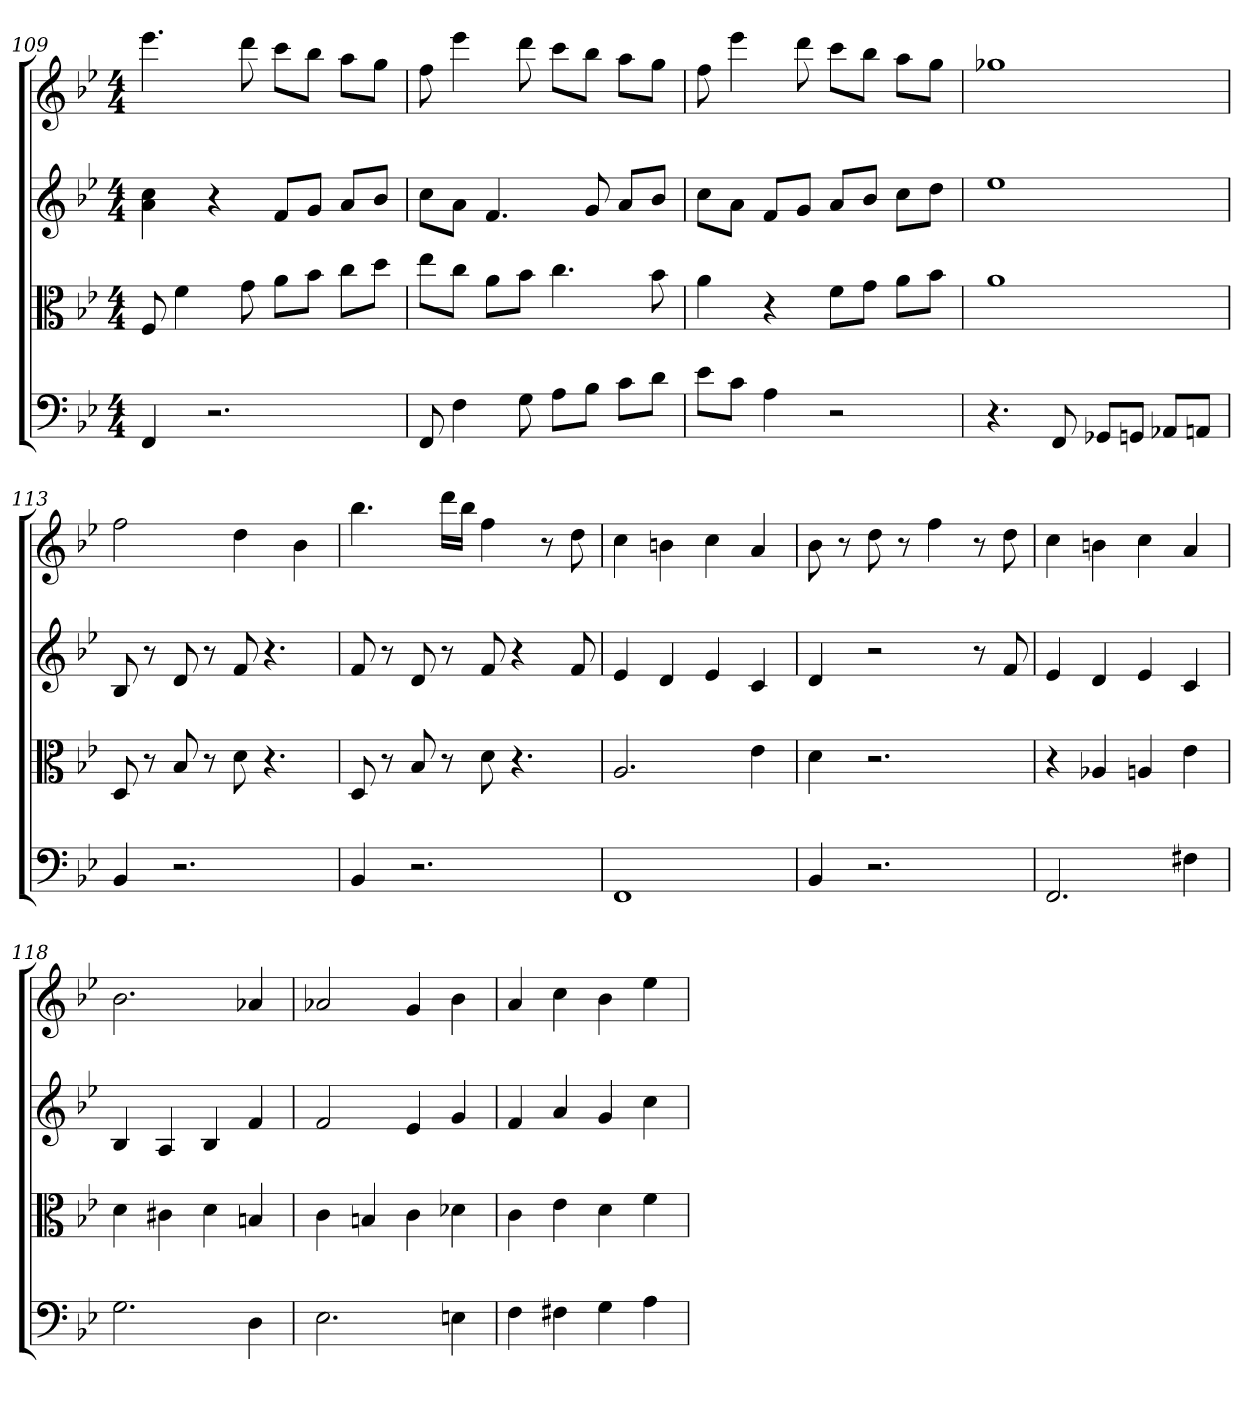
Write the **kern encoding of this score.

**kern	**kern	**kern	**kern
*part4	*part3	*part2	*part1
*staff4	*staff3	*staff2	*staff1
*clefF4	*clefC3	*	*
*k[b-e-]	*k[b-e-]	*k[b-e-]	*k[b-e-]
*B-:	*B-:	*B-:	*B-:
*M4/4	*M4/4	*M4/4	*M4/4
=109	=109	=109	=109
4FF	8F	4a 4cc	4.eee-
.	4f	.	.
2.r	.	4r	.
.	8g	.	8ddd
.	8a\L	8fL	8cccL
.	8b-\J	8gJ	8bb-J
.	8cc\L	8aL	8aaL
.	8dd\J	8b-J	8ggJ
=110	=110	=110	=110
8FF	8ee-\L	8ccL	8ff
4F	8cc\J	8aJ	4eee-
.	8a\L	4.f	.
8G	8b-\J	.	8ddd
8A\L	4.cc	.	8cccL
8B-\J	.	8g	8bb-J
8c\L	.	8aL	8aaL
8d\J	8b-	8b-J	8ggJ
=111	=111	=111	=111
8e-\L	4a	8ccL	8ff
8c\J	.	8aJ	4eee-
4A	4r	8fL	.
.	.	8gJ	8ddd
2r	8f\L	8aL	8cccL
.	8g\J	8b-J	8bb-J
.	8a\L	8ccL	8aaL
.	8b-\J	8ddJ	8ggJ
=112	=112	=112	=112
4.r	1a	1ee-	1gg-X
8FF	.	.	.
8GG-X/L	.	.	.
8GGn/J	.	.	.
8AA-X/L	.	.	.
8AAn/J	.	.	.
=113	=113	=113	=113
4BB-	8D	8B-	2ff
.	8r	8r	.
2.r	8B-	8d	.
.	8r	8r	.
.	8d	8f	4dd
.	4.r	4.r	.
.	.	.	4b-
=114	=114	=114	=114
4BB-	8D	8f	4.bb-
.	8r	8r	.
2.r	8B-	8d	.
.	8r	8r	16dddLL
.	.	.	16bb-JJ
.	8d	8f	4ff
.	4.r	4r	.
.	.	.	8r
.	.	8f	8dd
=115	=115	=115	=115
1FF	2.A	4e-	4cc
.	.	4d	4bn
.	.	4e-	4cc
.	4e-	4c	4a
=116	=116	=116	=116
4BB-	4d	4d	8b-
.	.	.	8r
2.r	2.r	2r	8dd
.	.	.	8r
.	.	.	4ff
.	.	8r	8r
.	.	8f	8dd
=117	=117	=117	=117
2.FF	4r	4e-	4cc
.	4A-X	4d	4bn
.	4An	4e-	4cc
4F#X	4e-	4c	4a
=118	=118	=118	=118
2.G	4d	4B-	2.b-
.	4c#X	4A	.
.	4d	4B-	.
4D	4Bn	4f	4a-X
=119	=119	=119	=119
2.E-	4c	2f	2a-X
.	4Bn	.	.
.	4c	4e-	4g
4En	4d-X	4g	4b-
=120	=120	=120	=120
4F	4c	4f	4a
4F#X	4e-	4a	4cc
4G	4d	4g	4b-
4A	4f	4cc	4ee-
=	=	=	=
*-	*-	*-	*-
